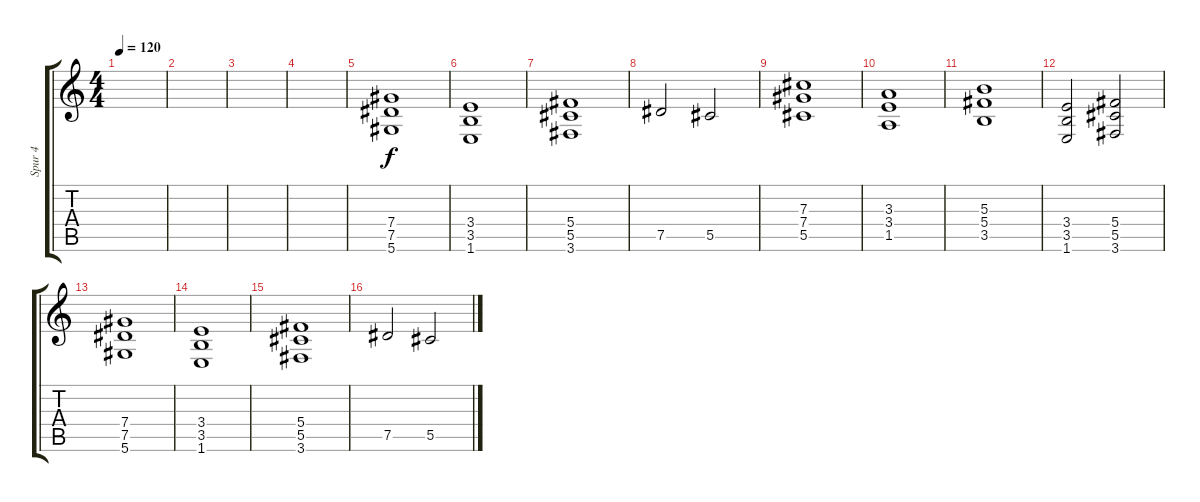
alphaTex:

\track ("Spur 4" "Spur 4") {instrument distortionguitar}
\staff {score tabs}
\tuning (Eb4 Bb3 Gb3 Db3 Ab2 Eb2) {hide}
\ts (4 4)
\tempo 120
\clef g2
\ks c
|
|
|
|
(7.4 7.5 5.6).1 |
(3.4 3.5 1.6).1 |
(5.4 5.5 3.6).1 |
7.5.2 5.5.2 |
(7.3 7.4 5.5).1 |
(3.3 3.4 1.5).1 |
(5.3 5.4 3.5).1 |
(3.4 3.5 1.6).2 (5.4 5.5 3.6).2 |
(7.4 7.5 5.6).1 |
(3.4 3.5 1.6).1 |
(5.4 5.5 3.6).1 |
7.5.2 5.5.2
